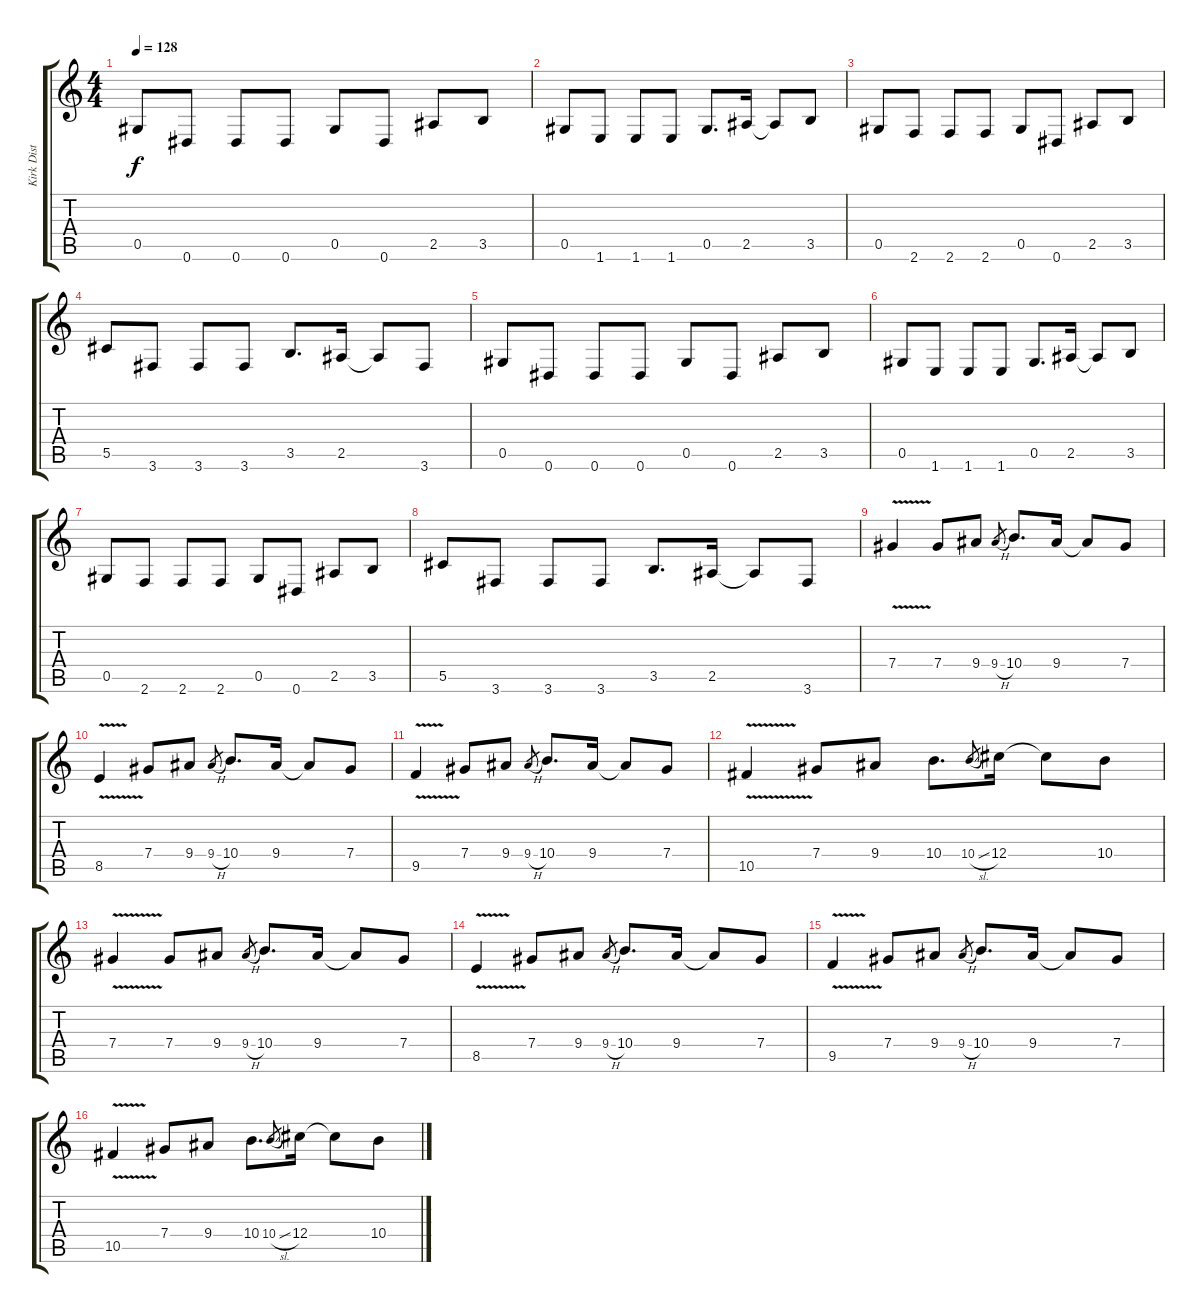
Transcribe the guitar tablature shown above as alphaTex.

\track ("Kirk Dist" "Kirk Dist") {instrument distortionguitar}
\staff {score tabs}
\tuning (Eb4 Bb3 Gb3 Db3 Ab2 Eb2) {hide}
\ts (4 4)
\tempo 128
\clef g2
\ks c
0.5.8{dy f} 0.6.8 0.6.8 0.6.8 0.5.8 0.6.8 2.5.8 3.5.8 |
0.5.8 1.6.8 1.6.8 1.6.8 0.5.8{d} 2.5.16 2.5{t}.8 3.5.8 |
0.5.8 2.6.8 2.6.8 2.6.8 0.5.8 0.6.8 2.5.8 3.5.8 |
5.5.8 3.6.8 3.6.8 3.6.8 3.5.8{d} 2.5.16 2.5{t}.8 3.6.8 |
0.5.8 0.6.8 0.6.8 0.6.8 0.5.8 0.6.8 2.5.8 3.5.8 |
0.5.8 1.6.8 1.6.8 1.6.8 0.5.8{d} 2.5.16 2.5{t}.8 3.5.8 |
0.5.8 2.6.8 2.6.8 2.6.8 0.5.8 0.6.8 2.5.8 3.5.8 |
5.5.8 3.6.8 3.6.8 3.6.8 3.5.8{d} 2.5.16 2.5{t}.8 3.6.8 |
7.4{v}.4 7.4.8 9.4.8 9.4{h}.8{gr} 10.4.8{d} 9.4.16 9.4{t}.8 7.4.8 |
8.5{v}.4 7.4.8 9.4.8 9.4{h}.8{gr} 10.4.8{d} 9.4.16 9.4{t}.8 7.4.8 |
9.5{v}.4 7.4.8 9.4.8 9.4{h}.8{gr} 10.4.8{d} 9.4.16 9.4{t}.8 7.4.8 |
10.5{v}.4 7.4.8 9.4.8 10.4.8{d} 10.4{sl}.8{gr} 12.4.16 12.4{t}.8 10.4.8 |
7.4{v}.4 7.4.8 9.4.8 9.4{h}.8{gr} 10.4.8{d} 9.4.16 9.4{t}.8 7.4.8 |
8.5{v}.4 7.4.8 9.4.8 9.4{h}.8{gr} 10.4.8{d} 9.4.16 9.4{t}.8 7.4.8 |
9.5{v}.4 7.4.8 9.4.8 9.4{h}.8{gr} 10.4.8{d} 9.4.16 9.4{t}.8 7.4.8 |
10.5{v}.4 7.4.8 9.4.8 10.4.8{d} 10.4{sl}.8{gr} 12.4.16 12.4{t}.8 10.4.8
